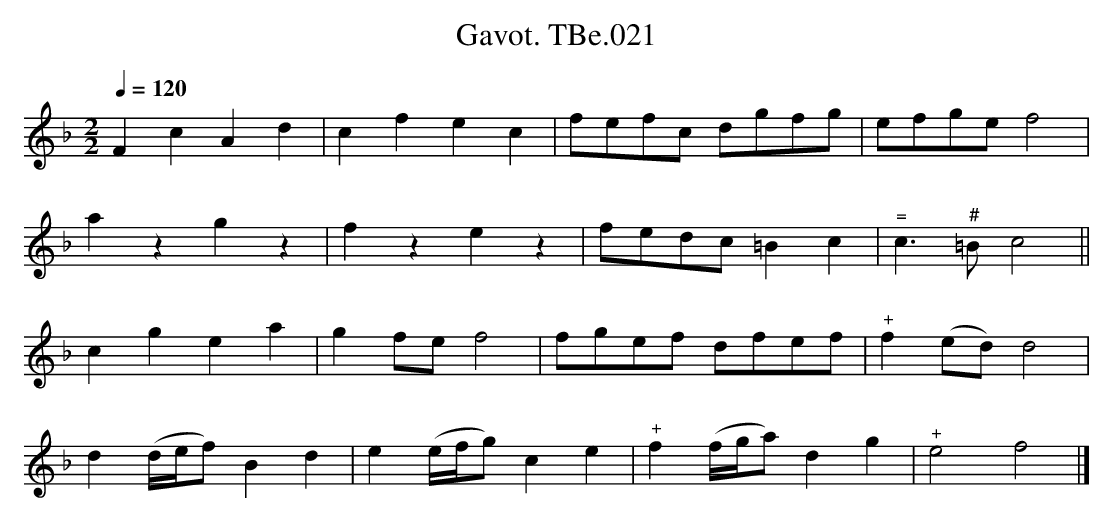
X:1
T:Gavot. TBe.021
M:2/2
L:1/8
Q:1/4=120
K:F major
F2c2A2d2 | c2f2e2c2 | fefc dgfg | efge f4 |
a2z2g2z2 | f2z2e2z2 | fedc =B2 c2 | "^="c3"^#"=B c4 ||
c2g2e2a2 | g2 fe f4 | fgef dfef | "^+"f2 (ed) d4 |
d2 (d/e/f) B2d2 | e2 (e/f/g) c2 e2 |\
"^+"f2 (f/g/a) d2 g2 | "^+"e4 f4 |]
